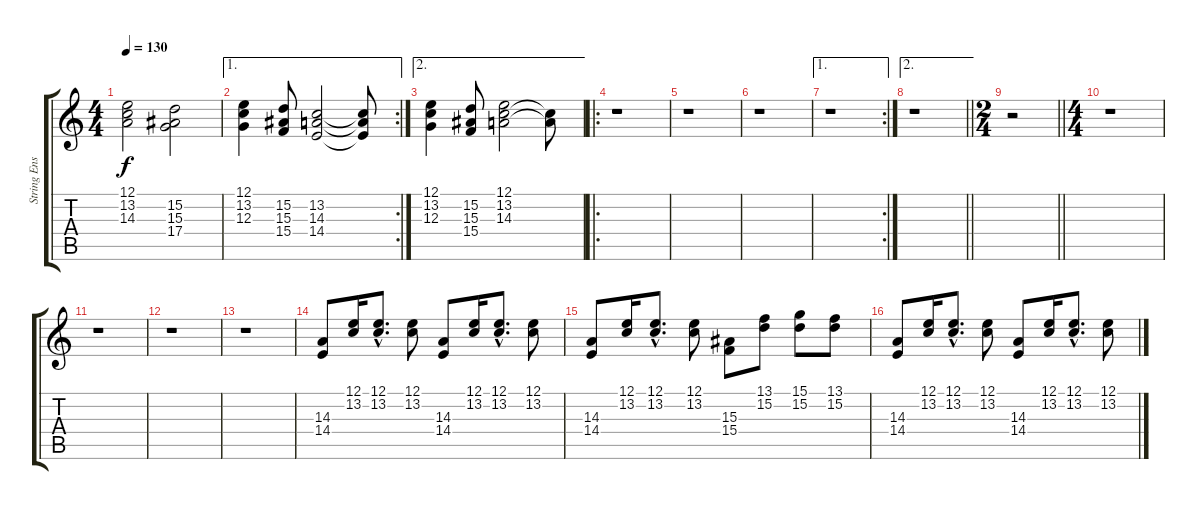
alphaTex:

\track ("String Ensemble" "String Ens") {instrument stringensemble2}
\staff {score tabs}
\tuning (E4 B3 G3 D3 A2 E2) {hide}
\ts (4 4)
\tempo 130
\clef g2
\ks c
(12.1 13.2 14.3).2{dy f} (15.2 15.3 17.4).2 |
\ae 1
\rc 2
(12.1 13.2 12.3).4 (15.2 15.3 15.4).8 (13.2 14.3 14.4).2 (13.2{t} 14.3{t} 14.4{t}).8 |
\ae 2
(12.1 13.2 12.3).4 (15.2 15.3 15.4).8 (12.1 13.2 14.3).2 (13.2{t} 14.3{t}).8 |
\ro
r.1 |
r.1 |
r.1 |
\ae 1
\rc 2
r.1 |
\ae 2
\barLineRight lightlight
r.1 |
\ts (2 4)
\barLineRight lightlight
r.2 |
\ts (4 4)
r.1 |
r.1 |
r.1 |
r.1 |
(14.3 14.4).8 (12.1 13.2).16 (12.1{hac} 13.2{hac}).8{d} (12.1 13.2).8 (14.3 14.4).8 (12.1 13.2).16 (12.1{hac} 13.2{hac}).8{d} (12.1 13.2).8 |
(14.3 14.4).8 (12.1 13.2).16 (12.1{hac} 13.2{hac}).8{d} (12.1 13.2).8 (15.3 15.4).8 (13.1 15.2).8 (15.1 15.2).8 (13.1 15.2).8 |
(14.3 14.4).8 (12.1 13.2).16 (12.1{hac} 13.2{hac}).8{d} (12.1 13.2).8 (14.3 14.4).8 (12.1 13.2).16 (12.1{hac} 13.2{hac}).8{d} (12.1 13.2).8
